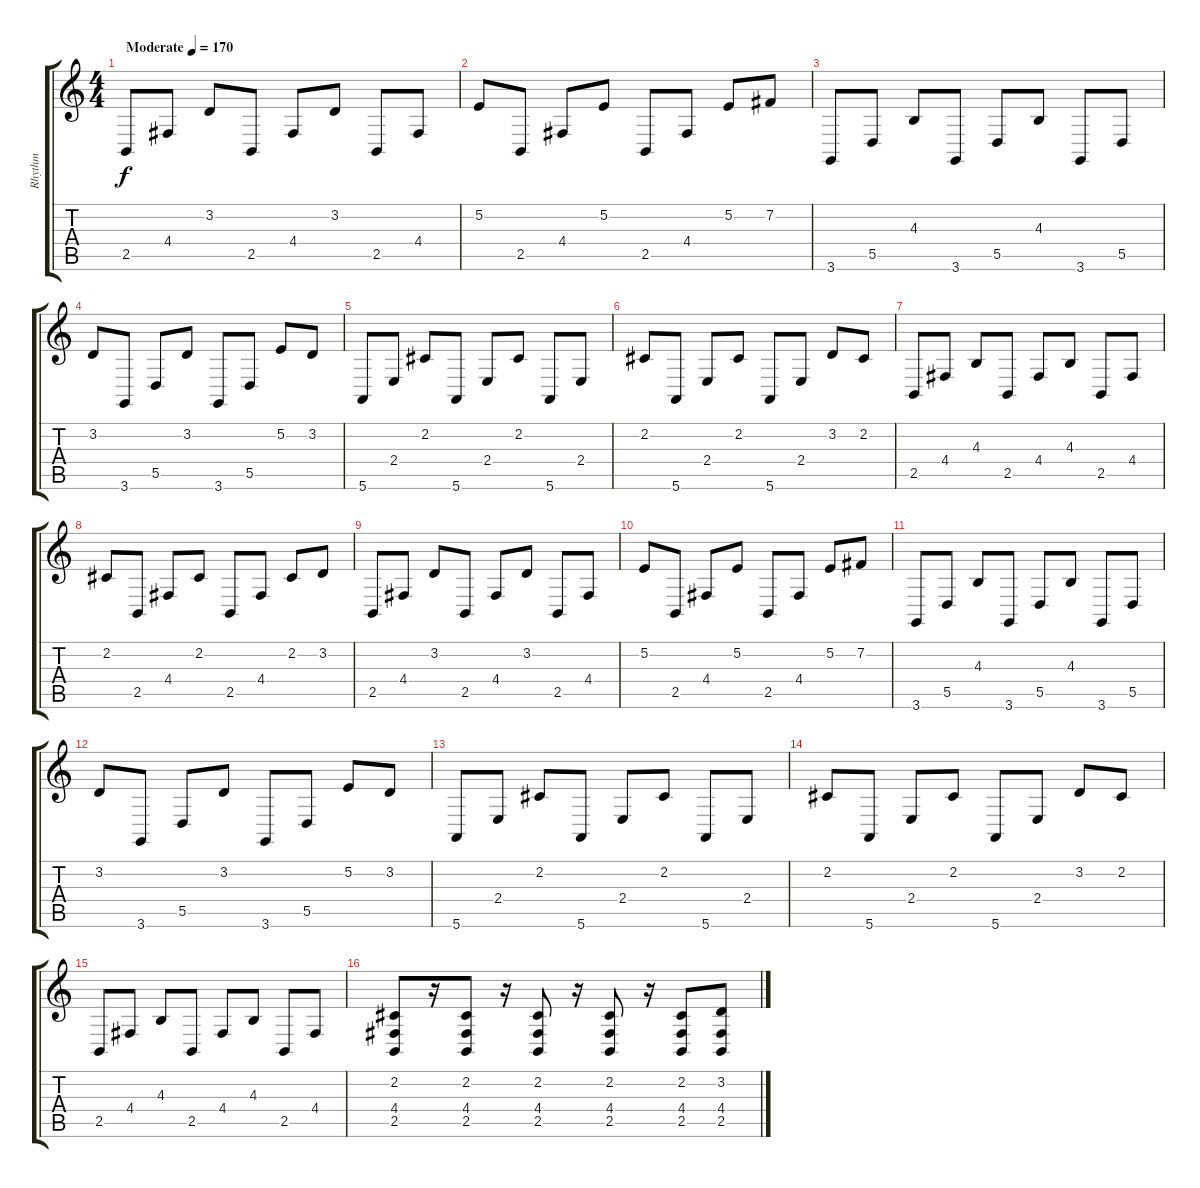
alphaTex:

\track ("Rhythm" "Rhythm") {instrument lead1square}
\staff {score tabs}
\tuning (E4 B3 G3 D3 A2 E2) {hide}
\ts (4 4)
\tempo (170 "Moderate")
\clef g2
\ks c
2.5.8{dy f instrument lead1square} 4.4.8 3.2.8 2.5.8 4.4.8 3.2.8 2.5.8 4.4.8 |
5.2.8 2.5.8 4.4.8 5.2.8 2.5.8 4.4.8 5.2.8 7.2.8 |
3.6.8 5.5.8 4.3.8 3.6.8 5.5.8 4.3.8 3.6.8 5.5.8 |
3.2.8 3.6.8 5.5.8 3.2.8 3.6.8 5.5.8 5.2.8 3.2.8 |
5.6.8 2.4.8 2.2.8 5.6.8 2.4.8 2.2.8 5.6.8 2.4.8 |
2.2.8 5.6.8 2.4.8 2.2.8 5.6.8 2.4.8 3.2.8 2.2.8 |
2.5.8 4.4.8 4.3.8 2.5.8 4.4.8 4.3.8 2.5.8 4.4.8 |
2.2.8 2.5.8 4.4.8 2.2.8 2.5.8 4.4.8 2.2.8 3.2.8 |
2.5.8 4.4.8 3.2.8 2.5.8 4.4.8 3.2.8 2.5.8 4.4.8 |
5.2.8 2.5.8 4.4.8 5.2.8 2.5.8 4.4.8 5.2.8 7.2.8 |
3.6.8 5.5.8 4.3.8 3.6.8 5.5.8 4.3.8 3.6.8 5.5.8 |
3.2.8 3.6.8 5.5.8 3.2.8 3.6.8 5.5.8 5.2.8 3.2.8 |
5.6.8 2.4.8 2.2.8 5.6.8 2.4.8 2.2.8 5.6.8 2.4.8 |
2.2.8 5.6.8 2.4.8 2.2.8 5.6.8 2.4.8 3.2.8 2.2.8 |
2.5.8 4.4.8 4.3.8 2.5.8 4.4.8 4.3.8 2.5.8 4.4.8 |
(2.2 4.4 2.5).8 r.16 (2.2 4.4 2.5).8 r.16 (2.2 4.4 2.5).8 r.16 (2.2 4.4 2.5).8 r.16 (2.2 4.4 2.5).8 (3.2 4.4 2.5).8
